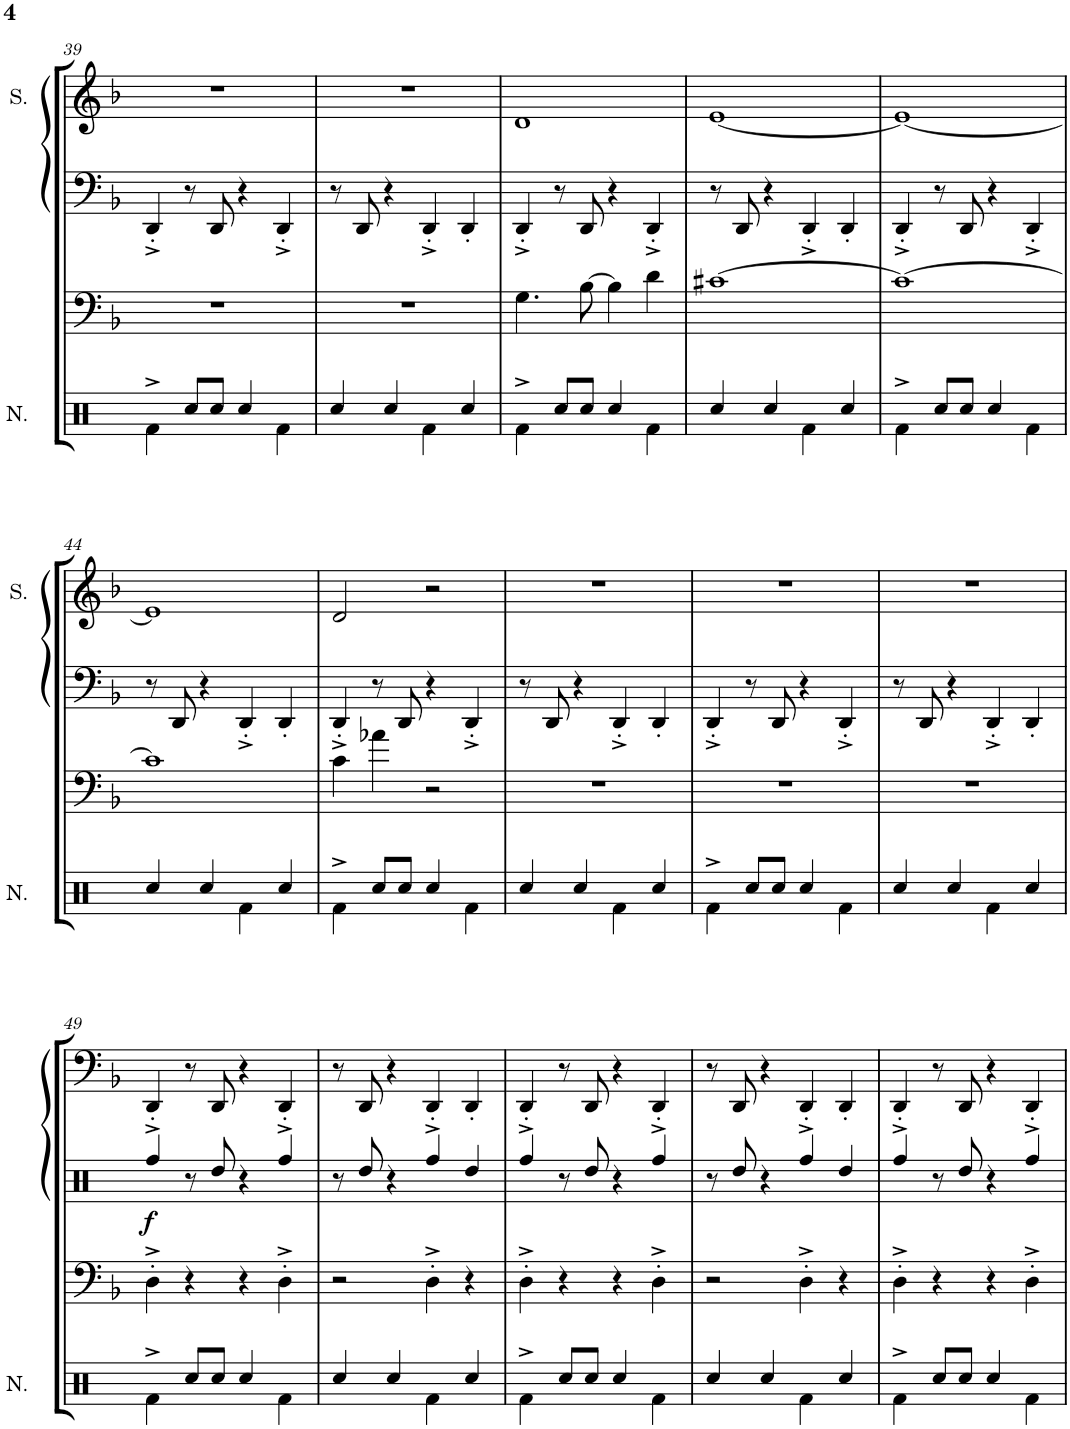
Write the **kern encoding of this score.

**kern	**kern	**kern	**kern
*part4	*part3	*part2	*part1
*staff4	*staff3	*staff2	*staff1
*I"Noise	*I"Saw Synthesizer	*I"Saw Synthesizer	*I"Square
*I'N.	*	*	*I'S.
!!LO:PB:g=z
*clefX	*clefF4	*clefF4	*clefG2
*k[]	*k[b-]	*k[b-]	*k[b-]
*M2/2	*M2/2	*M2/2	*M2/2
*met(c|)	*met(c|)	*met(c|)	*met(c|)
=39	=39	=39	=39
4Rf^\	1r	4DD'^/	1r
8Rcc/L	.	8r	.
8Rcc/J	.	8DD/	.
4Rcc/	.	4r	.
4Rf\	.	4DD'^/	.
=40	=40	=40	=40
4Rcc/	1r	8r	1r
.	.	8DD/	.
4Rcc/	.	4r	.
4Rf\	.	4DD'^/	.
4Rcc/	.	4DD'/	.
=41	=41	=41	=41
4Rf^\	4.G\	4DD'^/	1d
8Rcc/L	.	8r	.
8Rcc/J	[8B-\	8DD/	.
4Rcc/	4B-\]	4r	.
4Rf\	4d\	4DD'^/	.
=42	=42	=42	=42
4Rcc/	[1c#X	8r	[1e
.	.	8DD/	.
4Rcc/	.	4r	.
4Rf\	.	4DD'^/	.
4Rcc/	.	4DD'/	.
=43	=43	=43	=43
4Rf^\	1c#_	4DD'^/	1e_
8Rcc/L	.	8r	.
8Rcc/J	.	8DD/	.
4Rcc/	.	4r	.
4Rf\	.	4DD'^/	.
!!LO:LB:g=z
=44	=44	=44	=44
4Rcc/	1c#]	8r	1e]
.	.	8DD/	.
4Rcc/	.	4r	.
4Rf\	.	4DD'^/	.
4Rcc/	.	4DD'/	.
=45	=45	=45	=45
4Rf^\	4c\	4DD'^/	2d/
8Rcc/L	4a-X\	8r	.
8Rcc/J	.	8DD/	.
4Rcc/	2r	4r	2r
4Rf\	.	4DD'^/	.
=46	=46	=46	=46
4Rcc/	1r	8r	1r
.	.	8DD/	.
4Rcc/	.	4r	.
4Rf\	.	4DD'^/	.
4Rcc/	.	4DD'/	.
=47	=47	=47	=47
4Rf^\	1r	4DD'^/	1r
8Rcc/L	.	8r	.
8Rcc/J	.	8DD/	.
4Rcc/	.	4r	.
4Rf\	.	4DD'^/	.
=48	=48	=48	=48
4Rcc/	1r	8r	1r
.	.	8DD/	.
4Rcc/	.	4r	.
4Rf\	.	4DD'^/	.
4Rcc/	.	4DD'/	.
!!LO:LB:g=z
=49	=49	=49	=49
4Rf^\	4D'^\	4DD'^/	1r
8Rcc/L	4r	8r	.
8Rcc/J	.	8DD/	.
4Rcc/	4r	4r	.
4Rf\	4D'^\	4DD'^/	.
=50	=50	=50	=50
4Rcc/	2r	8r	1r
.	.	8DD/	.
4Rcc/	.	4r	.
4Rf\	4D'^\	4DD'^/	.
4Rcc/	4r	4DD'/	.
=51	=51	=51	=51
4Rf^\	4D'^\	4DD'^/	1r
8Rcc/L	4r	8r	.
8Rcc/J	.	8DD/	.
4Rcc/	4r	4r	.
4Rf\	4D'^\	4DD'^/	.
=52	=52	=52	=52
4Rcc/	2r	8r	1r
.	.	8DD/	.
4Rcc/	.	4r	.
4Rf\	4D'^\	4DD'^/	.
4Rcc/	4r	4DD'/	.
=53	=53	=53	=53
4Rf^\	4D'^\	4DD'^/	1r
8Rcc/L	4r	8r	.
8Rcc/J	.	8DD/	.
4Rcc/	4r	4r	.
4Rf\	4D'^\	4DD'^/	.
=	=	=	=
*-	*-	*-	*-
